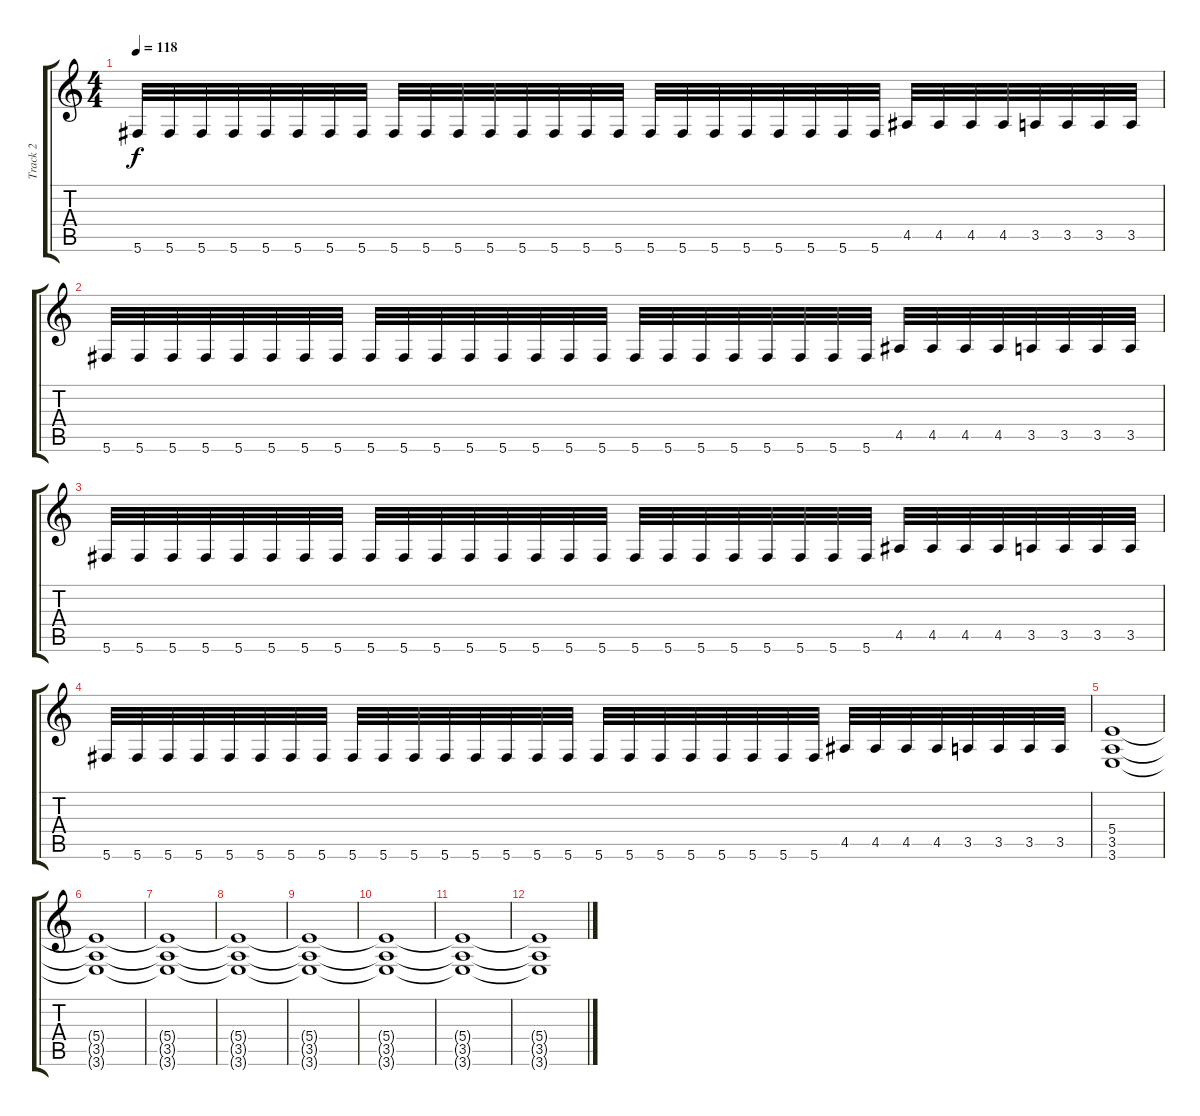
\track ("Track 2" "Track 2") {instrument distortionguitar}
\staff {score tabs}
\tuning (Db4 Ab3 E3 B2 Gb2 Db2) {hide}
\ts (4 4)
\tempo 118
\clef g2
\ks c
5.6.32{dy f} 5.6.32 5.6.32 5.6.32 5.6.32 5.6.32 5.6.32 5.6.32 5.6.32 5.6.32 5.6.32 5.6.32 5.6.32 5.6.32 5.6.32 5.6.32 5.6.32 5.6.32 5.6.32 5.6.32 5.6.32 5.6.32 5.6.32 5.6.32 4.5.32 4.5.32 4.5.32 4.5.32 3.5.32 3.5.32 3.5.32 3.5.32 |
5.6.32 5.6.32 5.6.32 5.6.32 5.6.32 5.6.32 5.6.32 5.6.32 5.6.32 5.6.32 5.6.32 5.6.32 5.6.32 5.6.32 5.6.32 5.6.32 5.6.32 5.6.32 5.6.32 5.6.32 5.6.32 5.6.32 5.6.32 5.6.32 4.5.32 4.5.32 4.5.32 4.5.32 3.5.32 3.5.32 3.5.32 3.5.32 |
5.6.32 5.6.32 5.6.32 5.6.32 5.6.32 5.6.32 5.6.32 5.6.32 5.6.32 5.6.32 5.6.32 5.6.32 5.6.32 5.6.32 5.6.32 5.6.32 5.6.32 5.6.32 5.6.32 5.6.32 5.6.32 5.6.32 5.6.32 5.6.32 4.5.32 4.5.32 4.5.32 4.5.32 3.5.32 3.5.32 3.5.32 3.5.32 |
5.6.32 5.6.32 5.6.32 5.6.32 5.6.32 5.6.32 5.6.32 5.6.32 5.6.32 5.6.32 5.6.32 5.6.32 5.6.32 5.6.32 5.6.32 5.6.32 5.6.32 5.6.32 5.6.32 5.6.32 5.6.32 5.6.32 5.6.32 5.6.32 4.5.32 4.5.32 4.5.32 4.5.32 3.5.32 3.5.32 3.5.32 3.5.32 |
(5.4 3.5 3.6).1 |
(5.4{t} 3.5{t} 3.6{t}).1 |
(5.4{t} 3.5{t} 3.6{t}).1 |
(5.4{t} 3.5{t} 3.6{t}).1{volume 6} |
(5.4{t} 3.5{t} 3.6{t}).1 |
(5.4{t} 3.5{t} 3.6{t}).1 |
(5.4{t} 3.5{t} 3.6{t}).1 |
(5.4{t} 3.5{t} 3.6{t}).1
